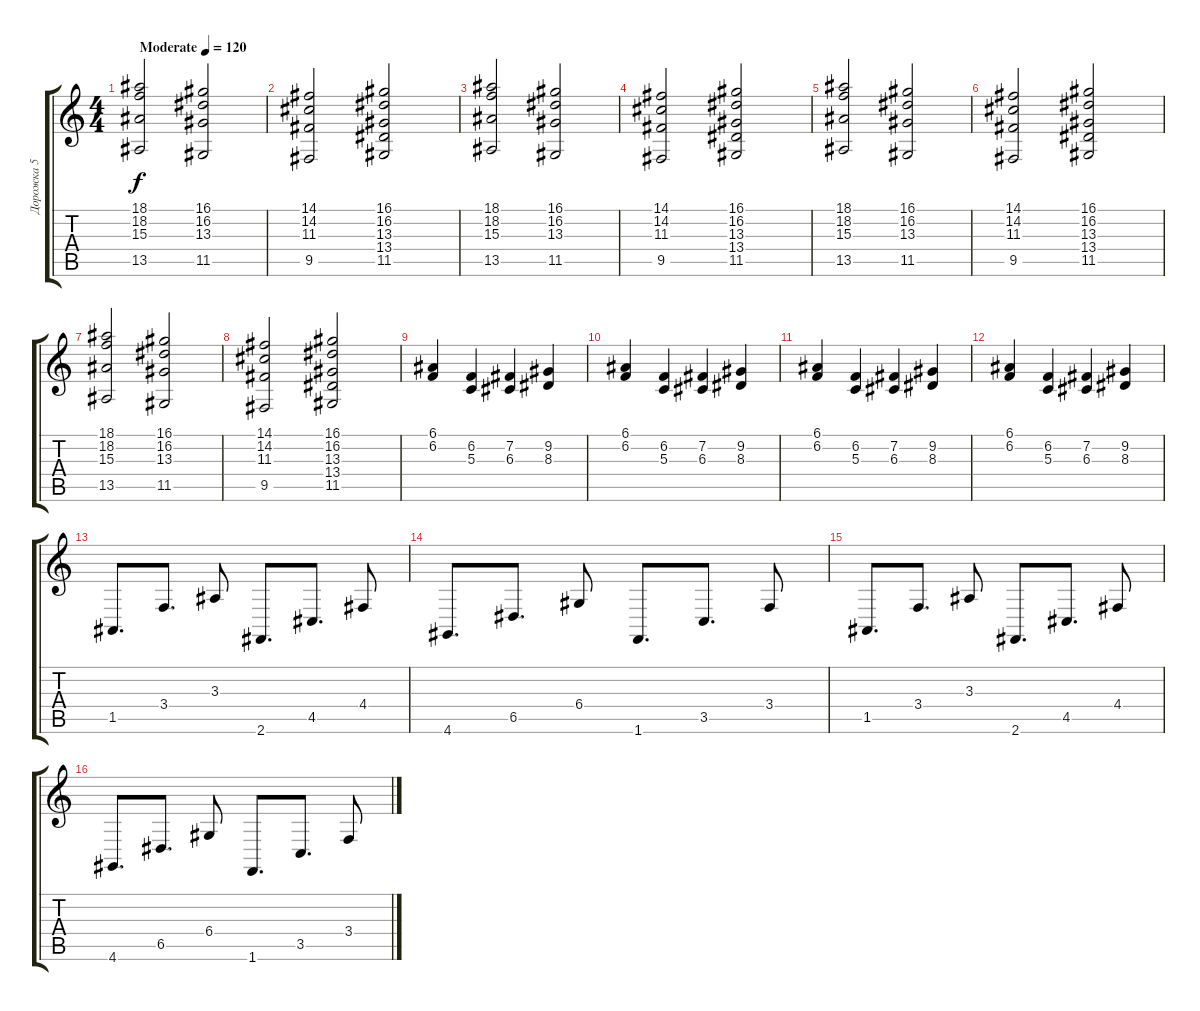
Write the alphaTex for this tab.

\track ("Дорожка 5" "Дорожка 5") {instrument stringensemble1}
\staff {score tabs}
\tuning (E4 B3 G3 D3 A2 E2) {hide}
\ts (4 4)
\tempo (120 "Moderate")
\clef g2
\ks c
(18.1 18.2 15.3 13.5).2{dy f instrument stringensemble1} (16.1 16.2 13.3 11.5).2 |
(14.1 14.2 11.3 9.5).2 (16.1 16.2 13.3 13.4 11.5).2 |
(18.1 18.2 15.3 13.5).2 (16.1 16.2 13.3 11.5).2 |
(14.1 14.2 11.3 9.5).2 (16.1 16.2 13.3 13.4 11.5).2 |
(18.1 18.2 15.3 13.5).2 (16.1 16.2 13.3 11.5).2 |
(14.1 14.2 11.3 9.5).2 (16.1 16.2 13.3 13.4 11.5).2 |
(18.1 18.2 15.3 13.5).2 (16.1 16.2 13.3 11.5).2 |
(14.1 14.2 11.3 9.5).2 (16.1 16.2 13.3 13.4 11.5).2 |
(6.1 6.2).4 (6.2 5.3).4 (7.2 6.3).4 (9.2 8.3).4 |
(6.1 6.2).4 (6.2 5.3).4 (7.2 6.3).4 (9.2 8.3).4 |
(6.1 6.2).4 (6.2 5.3).4 (7.2 6.3).4 (9.2 8.3).4 |
(6.1 6.2).4 (6.2 5.3).4 (7.2 6.3).4 (9.2 8.3).4 |
1.5.8{d} 3.4.8{d} 3.3.8 2.6.8{d} 4.5.8{d} 4.4.8 |
4.6.8{d} 6.5.8{d} 6.4.8 1.6.8{d} 3.5.8{d} 3.4.8 |
1.5.8{d} 3.4.8{d} 3.3.8 2.6.8{d} 4.5.8{d} 4.4.8 |
4.6.8{d} 6.5.8{d} 6.4.8 1.6.8{d} 3.5.8{d} 3.4.8
